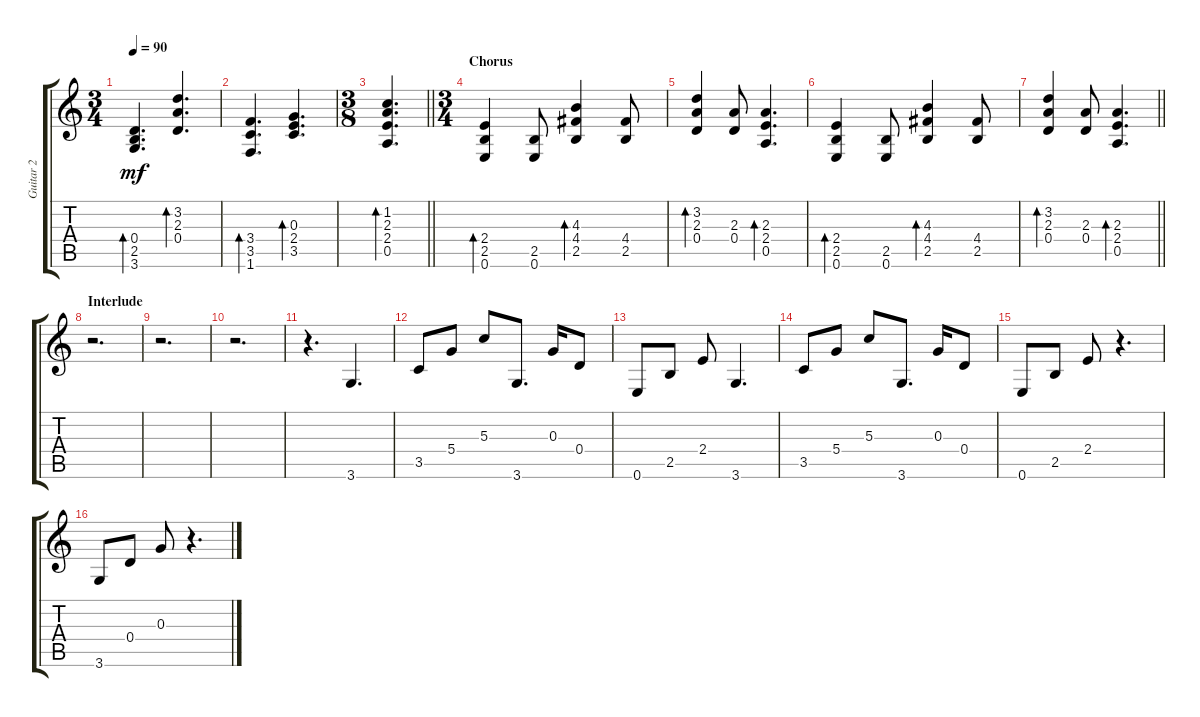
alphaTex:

\track ("Guitar 2" "Guitar 2") {instrument acousticguitarsteel}
\staff {score tabs}
\tuning (E4 B3 G3 D3 A2 E2) {hide}
\ts (3 4)
\tempo 90
\clef g2
\ks c
(0.4 2.5 3.6).4{d bd 60 dy mf} (3.2 2.3 0.4).4{d bd 60} |
(3.4 3.5 1.6).4{d bd 60} (0.3 2.4 3.5).4{d bd 60} |
\ts (3 8)
\barLineRight lightlight
(1.2 2.3 2.4 0.5).4{d bd 60} |
\ts (3 4)
\section ("" "Chorus")
(2.4 2.5 0.6).4{bd 60} (2.5 0.6).8 (4.3 4.4 2.5).4{bd 60} (4.4 2.5).8 |
(3.2 2.3 0.4).4{bd 60} (2.3 0.4).8 (2.3 2.4 0.5).4{d bd 60} |
(2.4 2.5 0.6).4{bd 60} (2.5 0.6).8 (4.3 4.4 2.5).4{bd 60} (4.4 2.5).8 |
\barLineRight lightlight
(3.2 2.3 0.4).4{bd 60} (2.3 0.4).8 (2.3 2.4 0.5).4{d bd 60} |
\section ("" "Interlude")
r.2{d} |
r.2{d} |
r.2{d} |
r.4{d} 3.6.4{d} |
3.5.8 5.4.8 5.3.8 3.6.8{d} 0.3.16 0.4.8 |
0.6.8 2.5.8 2.4.8 3.6.4{d} |
3.5.8 5.4.8 5.3.8 3.6.8{d} 0.3.16 0.4.8 |
0.6.8 2.5.8 2.4.8 r.4{d} |
3.6.8 0.4.8 0.3.8 r.4{d}
